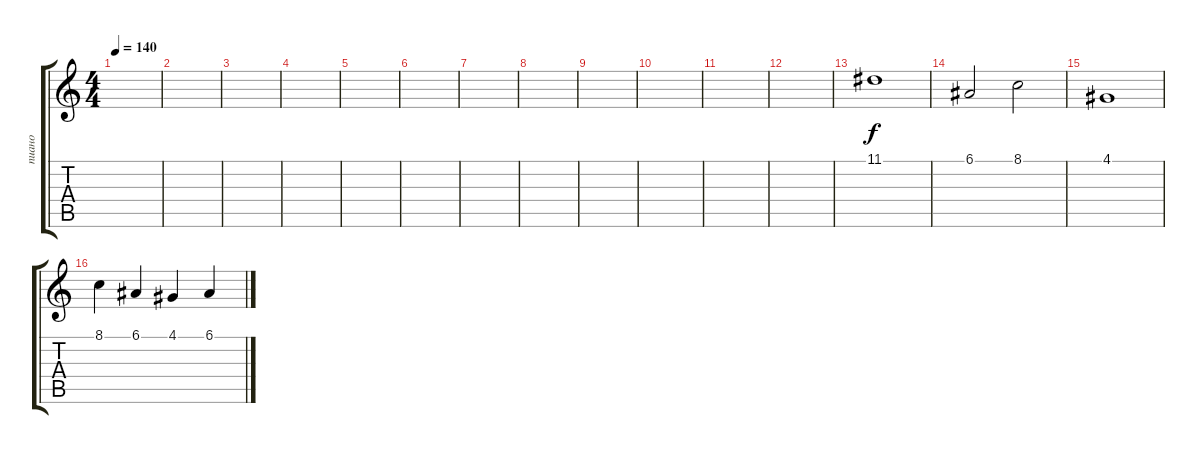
\track ("пиано" "пиано") {instrument electricpiano1}
\staff {score tabs}
\tuning (E4 B3 G3 D3 A2 E2) {hide}
\ts (4 4)
\tempo 140
\clef g2
\ks c
|
|
|
|
|
|
|
|
|
|
|
|
11.1.1 |
6.1.2 8.1.2 |
4.1.1 |
8.1.4 6.1.4 4.1.4 6.1.4
